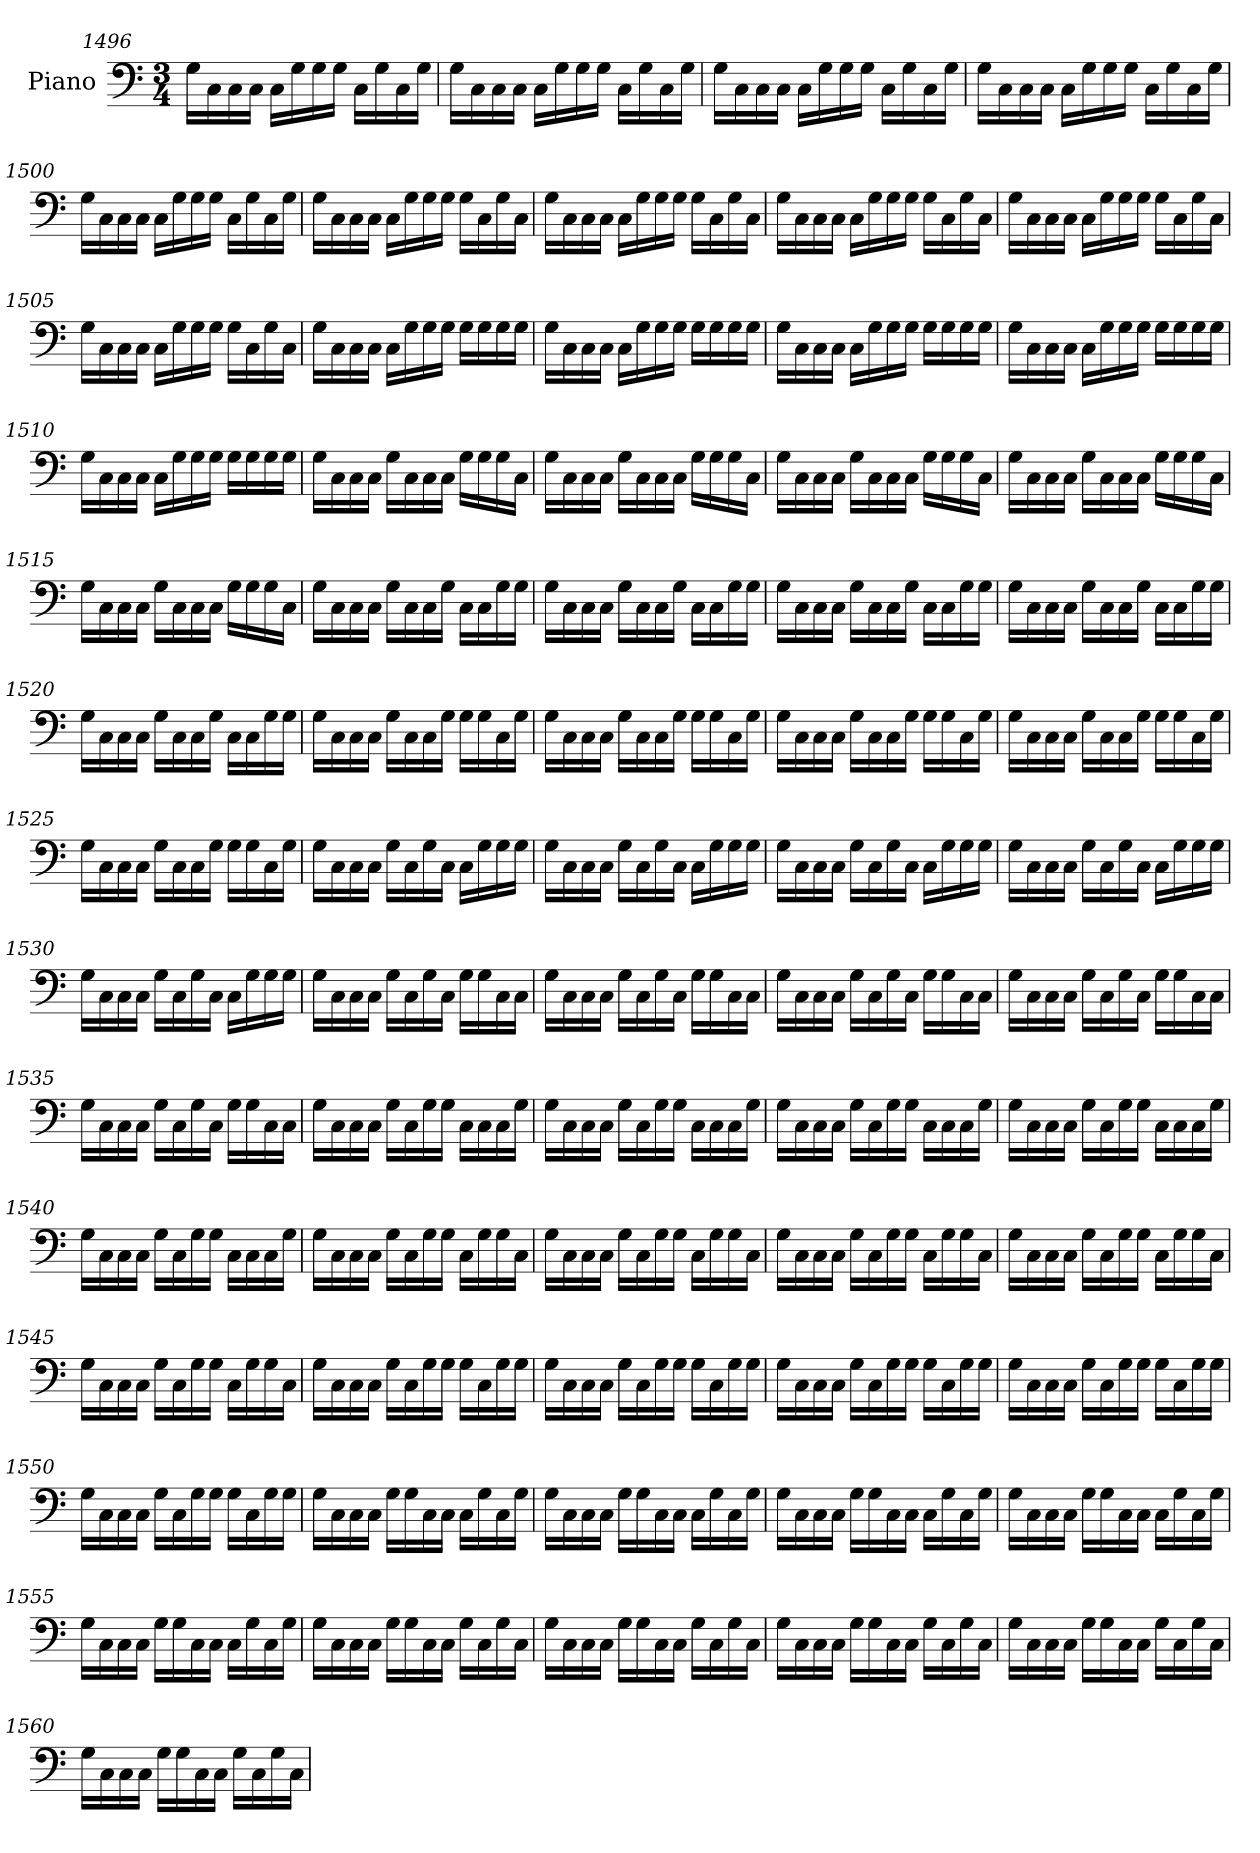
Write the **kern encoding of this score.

**kern
*part1
*staff1
*I"Piano
*I'Pno.
*clefF4
*k[]
*M3/4
=1496
16G\LL
16C\
16C\
16C\JJ
16C\LL
16G\
16G\
16G\JJ
16C\LL
16G\
16C\
16G\JJ
=1497
16G\LL
16C\
16C\
16C\JJ
16C\LL
16G\
16G\
16G\JJ
16C\LL
16G\
16C\
16G\JJ
!!LO:LB:g=z
=1498
16G\LL
16C\
16C\
16C\JJ
16C\LL
16G\
16G\
16G\JJ
16C\LL
16G\
16C\
16G\JJ
=1499
16G\LL
16C\
16C\
16C\JJ
16C\LL
16G\
16G\
16G\JJ
16C\LL
16G\
16C\
16G\JJ
=1500
16G\LL
16C\
16C\
16C\JJ
16C\LL
16G\
16G\
16G\JJ
16C\LL
16G\
16C\
16G\JJ
!!LO:LB:g=z
=1501
16G\LL
16C\
16C\
16C\JJ
16C\LL
16G\
16G\
16G\JJ
16G\LL
16C\
16G\
16C\JJ
=1502
16G\LL
16C\
16C\
16C\JJ
16C\LL
16G\
16G\
16G\JJ
16G\LL
16C\
16G\
16C\JJ
=1503
16G\LL
16C\
16C\
16C\JJ
16C\LL
16G\
16G\
16G\JJ
16G\LL
16C\
16G\
16C\JJ
!!LO:LB:g=z
=1504
16G\LL
16C\
16C\
16C\JJ
16C\LL
16G\
16G\
16G\JJ
16G\LL
16C\
16G\
16C\JJ
=1505
16G\LL
16C\
16C\
16C\JJ
16C\LL
16G\
16G\
16G\JJ
16G\LL
16C\
16G\
16C\JJ
=1506
16G\LL
16C\
16C\
16C\JJ
16C\LL
16G\
16G\
16G\JJ
16G\LL
16G\
16G\
16G\JJ
!!LO:LB:g=z
=1507
16G\LL
16C\
16C\
16C\JJ
16C\LL
16G\
16G\
16G\JJ
16G\LL
16G\
16G\
16G\JJ
=1508
16G\LL
16C\
16C\
16C\JJ
16C\LL
16G\
16G\
16G\JJ
16G\LL
16G\
16G\
16G\JJ
=1509
16G\LL
16C\
16C\
16C\JJ
16C\LL
16G\
16G\
16G\JJ
16G\LL
16G\
16G\
16G\JJ
!!LO:LB:g=z
=1510
16G\LL
16C\
16C\
16C\JJ
16C\LL
16G\
16G\
16G\JJ
16G\LL
16G\
16G\
16G\JJ
=1511
16G\LL
16C\
16C\
16C\JJ
16G\LL
16C\
16C\
16C\JJ
16G\LL
16G\
16G\
16C\JJ
=1512
16G\LL
16C\
16C\
16C\JJ
16G\LL
16C\
16C\
16C\JJ
16G\LL
16G\
16G\
16C\JJ
!!LO:LB:g=z
=1513
16G\LL
16C\
16C\
16C\JJ
16G\LL
16C\
16C\
16C\JJ
16G\LL
16G\
16G\
16C\JJ
=1514
16G\LL
16C\
16C\
16C\JJ
16G\LL
16C\
16C\
16C\JJ
16G\LL
16G\
16G\
16C\JJ
=1515
16G\LL
16C\
16C\
16C\JJ
16G\LL
16C\
16C\
16C\JJ
16G\LL
16G\
16G\
16C\JJ
!!LO:LB:g=z
=1516
16G\LL
16C\
16C\
16C\JJ
16G\LL
16C\
16C\
16G\JJ
16C\LL
16C\
16G\
16G\JJ
=1517
16G\LL
16C\
16C\
16C\JJ
16G\LL
16C\
16C\
16G\JJ
16C\LL
16C\
16G\
16G\JJ
=1518
16G\LL
16C\
16C\
16C\JJ
16G\LL
16C\
16C\
16G\JJ
16C\LL
16C\
16G\
16G\JJ
!!LO:LB:g=z
=1519
16G\LL
16C\
16C\
16C\JJ
16G\LL
16C\
16C\
16G\JJ
16C\LL
16C\
16G\
16G\JJ
=1520
16G\LL
16C\
16C\
16C\JJ
16G\LL
16C\
16C\
16G\JJ
16C\LL
16C\
16G\
16G\JJ
=1521
16G\LL
16C\
16C\
16C\JJ
16G\LL
16C\
16C\
16G\JJ
16G\LL
16G\
16C\
16G\JJ
!!LO:LB:g=z
=1522
16G\LL
16C\
16C\
16C\JJ
16G\LL
16C\
16C\
16G\JJ
16G\LL
16G\
16C\
16G\JJ
=1523
16G\LL
16C\
16C\
16C\JJ
16G\LL
16C\
16C\
16G\JJ
16G\LL
16G\
16C\
16G\JJ
=1524
16G\LL
16C\
16C\
16C\JJ
16G\LL
16C\
16C\
16G\JJ
16G\LL
16G\
16C\
16G\JJ
!!LO:PB:g=z
=1525
16G\LL
16C\
16C\
16C\JJ
16G\LL
16C\
16C\
16G\JJ
16G\LL
16G\
16C\
16G\JJ
=1526
16G\LL
16C\
16C\
16C\JJ
16G\LL
16C\
16G\
16C\JJ
16C\LL
16G\
16G\
16G\JJ
=1527
16G\LL
16C\
16C\
16C\JJ
16G\LL
16C\
16G\
16C\JJ
16C\LL
16G\
16G\
16G\JJ
!!LO:LB:g=z
=1528
16G\LL
16C\
16C\
16C\JJ
16G\LL
16C\
16G\
16C\JJ
16C\LL
16G\
16G\
16G\JJ
=1529
16G\LL
16C\
16C\
16C\JJ
16G\LL
16C\
16G\
16C\JJ
16C\LL
16G\
16G\
16G\JJ
=1530
16G\LL
16C\
16C\
16C\JJ
16G\LL
16C\
16G\
16C\JJ
16C\LL
16G\
16G\
16G\JJ
!!LO:LB:g=z
=1531
16G\LL
16C\
16C\
16C\JJ
16G\LL
16C\
16G\
16C\JJ
16G\LL
16G\
16C\
16C\JJ
=1532
16G\LL
16C\
16C\
16C\JJ
16G\LL
16C\
16G\
16C\JJ
16G\LL
16G\
16C\
16C\JJ
=1533
16G\LL
16C\
16C\
16C\JJ
16G\LL
16C\
16G\
16C\JJ
16G\LL
16G\
16C\
16C\JJ
!!LO:LB:g=z
=1534
16G\LL
16C\
16C\
16C\JJ
16G\LL
16C\
16G\
16C\JJ
16G\LL
16G\
16C\
16C\JJ
=1535
16G\LL
16C\
16C\
16C\JJ
16G\LL
16C\
16G\
16C\JJ
16G\LL
16G\
16C\
16C\JJ
=1536
16G\LL
16C\
16C\
16C\JJ
16G\LL
16C\
16G\
16G\JJ
16C\LL
16C\
16C\
16G\JJ
!!LO:LB:g=z
=1537
16G\LL
16C\
16C\
16C\JJ
16G\LL
16C\
16G\
16G\JJ
16C\LL
16C\
16C\
16G\JJ
=1538
16G\LL
16C\
16C\
16C\JJ
16G\LL
16C\
16G\
16G\JJ
16C\LL
16C\
16C\
16G\JJ
=1539
16G\LL
16C\
16C\
16C\JJ
16G\LL
16C\
16G\
16G\JJ
16C\LL
16C\
16C\
16G\JJ
!!LO:LB:g=z
=1540
16G\LL
16C\
16C\
16C\JJ
16G\LL
16C\
16G\
16G\JJ
16C\LL
16C\
16C\
16G\JJ
=1541
16G\LL
16C\
16C\
16C\JJ
16G\LL
16C\
16G\
16G\JJ
16C\LL
16G\
16G\
16C\JJ
=1542
16G\LL
16C\
16C\
16C\JJ
16G\LL
16C\
16G\
16G\JJ
16C\LL
16G\
16G\
16C\JJ
!!LO:LB:g=z
=1543
16G\LL
16C\
16C\
16C\JJ
16G\LL
16C\
16G\
16G\JJ
16C\LL
16G\
16G\
16C\JJ
=1544
16G\LL
16C\
16C\
16C\JJ
16G\LL
16C\
16G\
16G\JJ
16C\LL
16G\
16G\
16C\JJ
=1545
16G\LL
16C\
16C\
16C\JJ
16G\LL
16C\
16G\
16G\JJ
16C\LL
16G\
16G\
16C\JJ
!!LO:LB:g=z
=1546
16G\LL
16C\
16C\
16C\JJ
16G\LL
16C\
16G\
16G\JJ
16G\LL
16C\
16G\
16G\JJ
=1547
16G\LL
16C\
16C\
16C\JJ
16G\LL
16C\
16G\
16G\JJ
16G\LL
16C\
16G\
16G\JJ
=1548
16G\LL
16C\
16C\
16C\JJ
16G\LL
16C\
16G\
16G\JJ
16G\LL
16C\
16G\
16G\JJ
!!LO:LB:g=z
=1549
16G\LL
16C\
16C\
16C\JJ
16G\LL
16C\
16G\
16G\JJ
16G\LL
16C\
16G\
16G\JJ
=1550
16G\LL
16C\
16C\
16C\JJ
16G\LL
16C\
16G\
16G\JJ
16G\LL
16C\
16G\
16G\JJ
=1551
16G\LL
16C\
16C\
16C\JJ
16G\LL
16G\
16C\
16C\JJ
16C\LL
16G\
16C\
16G\JJ
!!LO:LB:g=z
=1552
16G\LL
16C\
16C\
16C\JJ
16G\LL
16G\
16C\
16C\JJ
16C\LL
16G\
16C\
16G\JJ
=1553
16G\LL
16C\
16C\
16C\JJ
16G\LL
16G\
16C\
16C\JJ
16C\LL
16G\
16C\
16G\JJ
=1554
16G\LL
16C\
16C\
16C\JJ
16G\LL
16G\
16C\
16C\JJ
16C\LL
16G\
16C\
16G\JJ
!!LO:LB:g=z
=1555
16G\LL
16C\
16C\
16C\JJ
16G\LL
16G\
16C\
16C\JJ
16C\LL
16G\
16C\
16G\JJ
=1556
16G\LL
16C\
16C\
16C\JJ
16G\LL
16G\
16C\
16C\JJ
16G\LL
16C\
16G\
16C\JJ
=1557
16G\LL
16C\
16C\
16C\JJ
16G\LL
16G\
16C\
16C\JJ
16G\LL
16C\
16G\
16C\JJ
!!LO:PB:g=z
=1558
16G\LL
16C\
16C\
16C\JJ
16G\LL
16G\
16C\
16C\JJ
16G\LL
16C\
16G\
16C\JJ
=1559
16G\LL
16C\
16C\
16C\JJ
16G\LL
16G\
16C\
16C\JJ
16G\LL
16C\
16G\
16C\JJ
=1560
16G\LL
16C\
16C\
16C\JJ
16G\LL
16G\
16C\
16C\JJ
16G\LL
16C\
16G\
16C\JJ
=
*-
